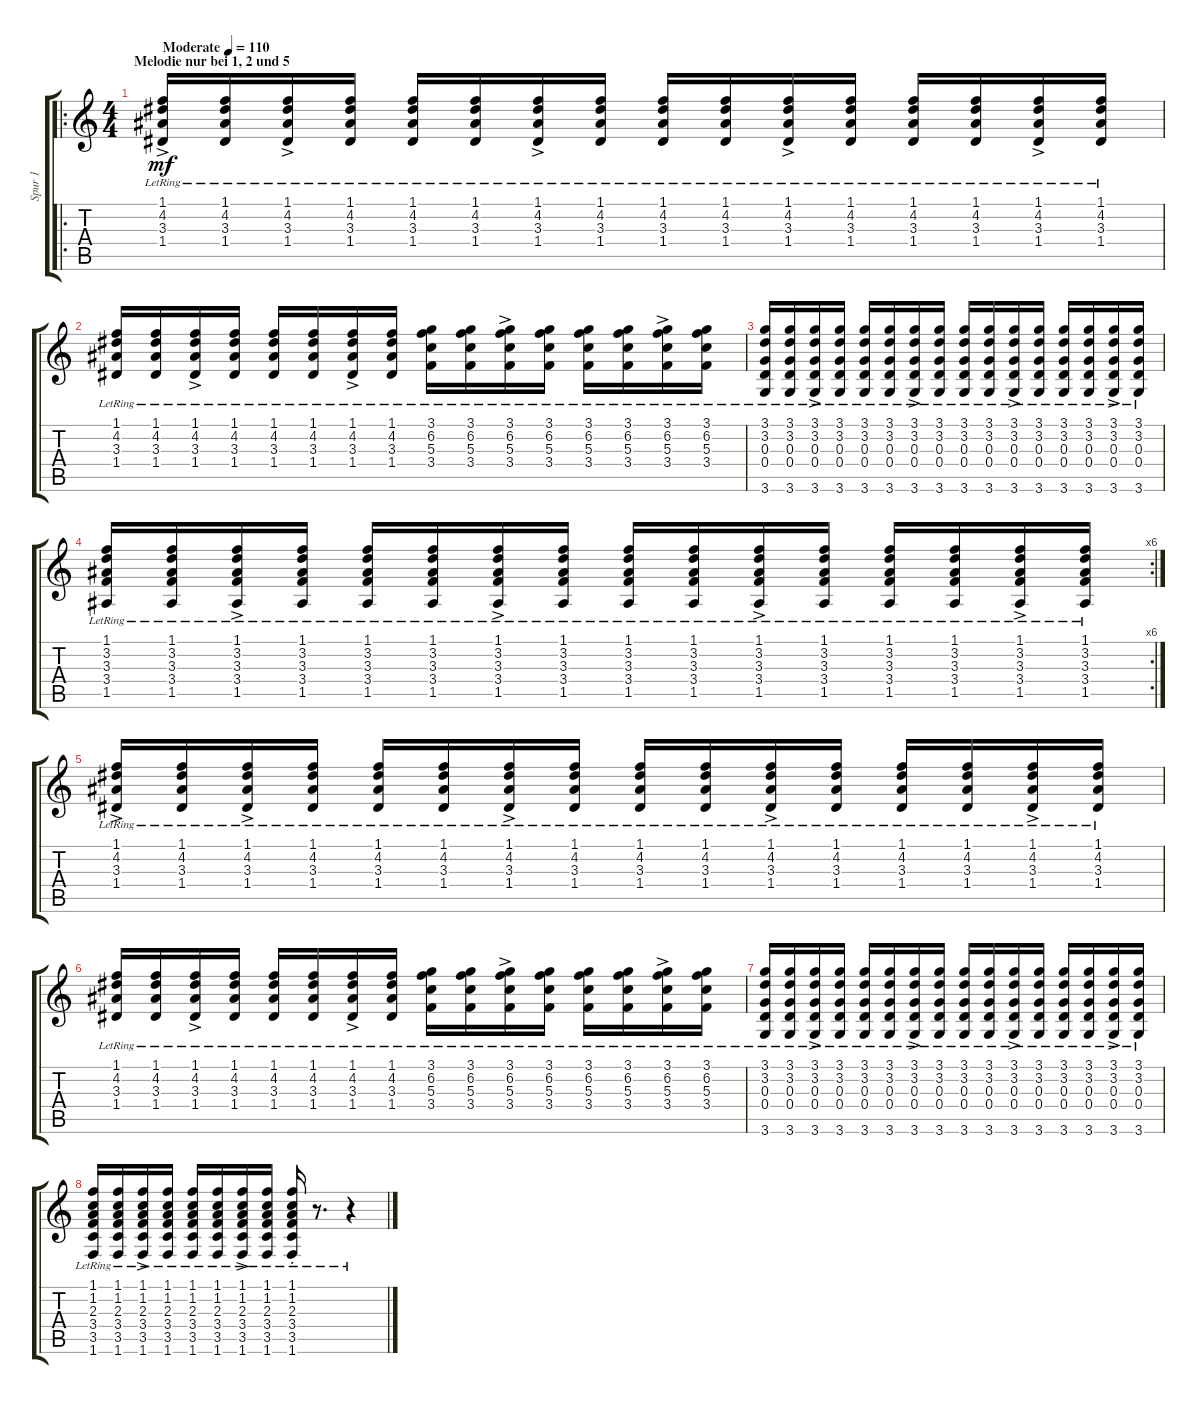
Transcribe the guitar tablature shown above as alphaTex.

\track ("Spur 1" "Spur 1") {instrument acousticguitarsteel}
\staff {score tabs}
\tuning (E4 B3 G3 D3 A2 E2) {hide}
\ro
\ts (4 4)
\section ("" "Melodie nur bei 1, 2 und 5 ")
\tempo (110 "Moderate")
\clef g2
\ks c
(1.1{ac lr} 4.2{ac lr} 3.3{ac lr} 1.4{ac lr}).16{dy mf instrument acousticguitarsteel} (1.1{lr} 4.2{lr} 3.3{lr} 1.4{lr}).16 (1.1{ac lr} 4.2{ac lr} 3.3{ac lr} 1.4{ac lr}).16 (1.1{lr} 4.2{lr} 3.3{lr} 1.4{lr}).16 (1.1{lr} 4.2{lr} 3.3{lr} 1.4{lr}).16 (1.1{lr} 4.2{lr} 3.3{lr} 1.4{lr}).16 (1.1{ac lr} 4.2{ac lr} 3.3{ac lr} 1.4{ac lr}).16 (1.1{lr} 4.2{lr} 3.3{lr} 1.4{lr}).16 (1.1{lr} 4.2{lr} 3.3{lr} 1.4{lr}).16 (1.1{lr} 4.2{lr} 3.3{lr} 1.4{lr}).16 (1.1{ac lr} 4.2{ac lr} 3.3{ac lr} 1.4{ac lr}).16 (1.1{lr} 4.2{lr} 3.3{lr} 1.4{lr}).16 (1.1{lr} 4.2{lr} 3.3{lr} 1.4{lr}).16 (1.1{lr} 4.2{lr} 3.3{lr} 1.4{lr}).16 (1.1{ac lr} 4.2{ac lr} 3.3{ac lr} 1.4{ac lr}).16 (1.1{lr} 4.2{lr} 3.3{lr} 1.4{lr}).16 |
(1.1{lr} 4.2{lr} 3.3{lr} 1.4{lr}).16 (1.1{lr} 4.2{lr} 3.3{lr} 1.4{lr}).16 (1.1{ac lr} 4.2{ac lr} 3.3{ac lr} 1.4{ac lr}).16 (1.1{lr} 4.2{lr} 3.3{lr} 1.4{lr}).16 (1.1{lr} 4.2{lr} 3.3{lr} 1.4{lr}).16 (1.1{lr} 4.2{lr} 3.3{lr} 1.4{lr}).16 (1.1{ac lr} 4.2{ac lr} 3.3{ac lr} 1.4{ac lr}).16 (1.1{lr} 4.2{lr} 3.3{lr} 1.4{lr}).16 (3.1{lr} 6.2{lr} 5.3{lr} 3.4{lr}).16 (3.1{lr} 6.2{lr} 5.3{lr} 3.4{lr}).16 (3.1{ac lr} 6.2{ac lr} 5.3{ac lr} 3.4{ac lr}).16 (3.1{lr} 6.2{lr} 5.3{lr} 3.4{lr}).16 (3.1{lr} 6.2{lr} 5.3{lr} 3.4{lr}).16 (3.1{lr} 6.2{lr} 5.3{lr} 3.4{lr}).16 (3.1{ac lr} 6.2{ac lr} 5.3{ac lr} 3.4{ac lr}).16 (3.1{lr} 6.2{lr} 5.3{lr} 3.4{lr}).16 |
(3.1{lr} 3.2{lr} 0.3{lr} 0.4{lr} 3.6{lr}).16 (3.1{lr} 3.2{lr} 0.3{lr} 0.4{lr} 3.6{lr}).16 (3.1{ac lr} 3.2{ac lr} 0.3{ac lr} 0.4{ac lr} 3.6{ac lr}).16 (3.1{lr} 3.2{lr} 0.3{lr} 0.4{lr} 3.6{lr}).16 (3.1{lr} 3.2{lr} 0.3{lr} 0.4{lr} 3.6{lr}).16 (3.1{lr} 3.2{lr} 0.3{lr} 0.4{lr} 3.6{lr}).16 (3.1{ac lr} 3.2{ac lr} 0.3{ac lr} 0.4{ac lr} 3.6{ac lr}).16 (3.1{lr} 3.2{lr} 0.3{lr} 0.4{lr} 3.6{lr}).16 (3.1{lr} 3.2{lr} 0.3{lr} 0.4{lr} 3.6{lr}).16 (3.1{lr} 3.2{lr} 0.3{lr} 0.4{lr} 3.6{lr}).16 (3.1{ac lr} 3.2{ac lr} 0.3{ac lr} 0.4{ac lr} 3.6{ac lr}).16 (3.1{lr} 3.2{lr} 0.3{lr} 0.4{lr} 3.6{lr}).16 (3.1{lr} 3.2{lr} 0.3{lr} 0.4{lr} 3.6{lr}).16 (3.1{lr} 3.2{lr} 0.3{lr} 0.4{lr} 3.6{lr}).16 (3.1{ac lr} 3.2{ac lr} 0.3{ac lr} 0.4{ac lr} 3.6{ac lr}).16 (3.1{lr} 3.2{lr} 0.3{lr} 0.4{lr} 3.6{lr}).16 |
\rc 6
(1.1{lr} 3.2{lr} 3.3{lr} 3.4{lr} 1.5{lr}).16 (1.1{lr} 3.2{lr} 3.3{lr} 3.4{lr} 1.5{lr}).16 (1.1{ac lr} 3.2{ac lr} 3.3{ac lr} 3.4{ac lr} 1.5{ac lr}).16 (1.1{lr} 3.2{lr} 3.3{lr} 3.4{lr} 1.5{lr}).16 (1.1{lr} 3.2{lr} 3.3{lr} 3.4{lr} 1.5{lr}).16 (1.1{lr} 3.2{lr} 3.3{lr} 3.4{lr} 1.5{lr}).16 (1.1{ac lr} 3.2{ac lr} 3.3{ac lr} 3.4{ac lr} 1.5{ac lr}).16 (1.1{lr} 3.2{lr} 3.3{lr} 3.4{lr} 1.5{lr}).16 (1.1{lr} 3.2{lr} 3.3{lr} 3.4{lr} 1.5{lr}).16 (1.1{lr} 3.2{lr} 3.3{lr} 3.4{lr} 1.5{lr}).16 (1.1{ac lr} 3.2{ac lr} 3.3{ac lr} 3.4{ac lr} 1.5{ac lr}).16 (1.1{lr} 3.2{lr} 3.3{lr} 3.4{lr} 1.5{lr}).16 (1.1{lr} 3.2{lr} 3.3{lr} 3.4{lr} 1.5{lr}).16 (1.1{lr} 3.2{lr} 3.3{lr} 3.4{lr} 1.5{lr}).16 (1.1{ac lr} 3.2{ac lr} 3.3{ac lr} 3.4{ac lr} 1.5{ac lr}).16 (1.1{lr} 3.2{lr} 3.3{lr} 3.4{lr} 1.5{lr}).16 |
(1.1{ac lr} 4.2{ac lr} 3.3{ac lr} 1.4{ac lr}).16 (1.1{lr} 4.2{lr} 3.3{lr} 1.4{lr}).16 (1.1{ac lr} 4.2{ac lr} 3.3{ac lr} 1.4{ac lr}).16 (1.1{lr} 4.2{lr} 3.3{lr} 1.4{lr}).16 (1.1{lr} 4.2{lr} 3.3{lr} 1.4{lr}).16 (1.1{lr} 4.2{lr} 3.3{lr} 1.4{lr}).16 (1.1{ac lr} 4.2{ac lr} 3.3{ac lr} 1.4{ac lr}).16 (1.1{lr} 4.2{lr} 3.3{lr} 1.4{lr}).16 (1.1{lr} 4.2{lr} 3.3{lr} 1.4{lr}).16 (1.1{lr} 4.2{lr} 3.3{lr} 1.4{lr}).16 (1.1{ac lr} 4.2{ac lr} 3.3{ac lr} 1.4{ac lr}).16 (1.1{lr} 4.2{lr} 3.3{lr} 1.4{lr}).16 (1.1{lr} 4.2{lr} 3.3{lr} 1.4{lr}).16 (1.1{lr} 4.2{lr} 3.3{lr} 1.4{lr}).16 (1.1{ac lr} 4.2{ac lr} 3.3{ac lr} 1.4{ac lr}).16 (1.1{lr} 4.2{lr} 3.3{lr} 1.4{lr}).16 |
(1.1{lr} 4.2{lr} 3.3{lr} 1.4{lr}).16 (1.1{lr} 4.2{lr} 3.3{lr} 1.4{lr}).16 (1.1{ac lr} 4.2{ac lr} 3.3{ac lr} 1.4{ac lr}).16 (1.1{lr} 4.2{lr} 3.3{lr} 1.4{lr}).16 (1.1{lr} 4.2{lr} 3.3{lr} 1.4{lr}).16 (1.1{lr} 4.2{lr} 3.3{lr} 1.4{lr}).16 (1.1{ac lr} 4.2{ac lr} 3.3{ac lr} 1.4{ac lr}).16 (1.1{lr} 4.2{lr} 3.3{lr} 1.4{lr}).16 (3.1{lr} 6.2{lr} 5.3{lr} 3.4{lr}).16 (3.1{lr} 6.2{lr} 5.3{lr} 3.4{lr}).16 (3.1{ac lr} 6.2{ac lr} 5.3{ac lr} 3.4{ac lr}).16 (3.1{lr} 6.2{lr} 5.3{lr} 3.4{lr}).16 (3.1{lr} 6.2{lr} 5.3{lr} 3.4{lr}).16 (3.1{lr} 6.2{lr} 5.3{lr} 3.4{lr}).16 (3.1{ac lr} 6.2{ac lr} 5.3{ac lr} 3.4{ac lr}).16 (3.1{lr} 6.2{lr} 5.3{lr} 3.4{lr}).16 |
(3.1{lr} 3.2{lr} 0.3{lr} 0.4{lr} 3.6{lr}).16 (3.1{lr} 3.2{lr} 0.3{lr} 0.4{lr} 3.6{lr}).16 (3.1{ac lr} 3.2{ac lr} 0.3{ac lr} 0.4{ac lr} 3.6{ac lr}).16 (3.1{lr} 3.2{lr} 0.3{lr} 0.4{lr} 3.6{lr}).16 (3.1{lr} 3.2{lr} 0.3{lr} 0.4{lr} 3.6{lr}).16 (3.1{lr} 3.2{lr} 0.3{lr} 0.4{lr} 3.6{lr}).16 (3.1{ac lr} 3.2{ac lr} 0.3{ac lr} 0.4{ac lr} 3.6{ac lr}).16 (3.1{lr} 3.2{lr} 0.3{lr} 0.4{lr} 3.6{lr}).16 (3.1{lr} 3.2{lr} 0.3{lr} 0.4{lr} 3.6{lr}).16 (3.1{lr} 3.2{lr} 0.3{lr} 0.4{lr} 3.6{lr}).16 (3.1{ac lr} 3.2{ac lr} 0.3{ac lr} 0.4{ac lr} 3.6{ac lr}).16 (3.1{lr} 3.2{lr} 0.3{lr} 0.4{lr} 3.6{lr}).16 (3.1{lr} 3.2{lr} 0.3{lr} 0.4{lr} 3.6{lr}).16 (3.1{lr} 3.2{lr} 0.3{lr} 0.4{lr} 3.6{lr}).16 (3.1{ac lr} 3.2{ac lr} 0.3{ac lr} 0.4{ac lr} 3.6{ac lr}).16 (3.1{lr} 3.2{lr} 0.3{lr} 0.4{lr} 3.6{lr}).16 |
(1.1{lr} 1.2{lr} 2.3{lr} 3.4{lr} 3.5{lr} 1.6{lr}).16 (1.1{lr} 1.2{lr} 2.3{lr} 3.4{lr} 3.5{lr} 1.6{lr}).16 (1.1{ac lr} 1.2{ac lr} 2.3{ac lr} 3.4{ac lr} 3.5{ac lr} 1.6{ac lr}).16 (1.1{lr} 1.2{lr} 2.3{lr} 3.4{lr} 3.5{lr} 1.6{lr}).16 (1.1{lr} 1.2{lr} 2.3{lr} 3.4{lr} 3.5{lr} 1.6{lr}).16 (1.1{lr} 1.2{lr} 2.3{lr} 3.4{lr} 3.5{lr} 1.6{lr}).16 (1.1{ac lr} 1.2{ac lr} 2.3{ac lr} 3.4{ac lr} 3.5{ac lr} 1.6{ac lr}).16 (1.1{lr} 1.2{lr} 2.3{lr} 3.4{lr} 3.5{lr} 1.6{lr}).16 (1.1{st lr} 1.2{st lr} 2.3{st lr} 3.4{st lr} 3.5{st lr} 1.6{st lr}).16 r.8{d} r.4
